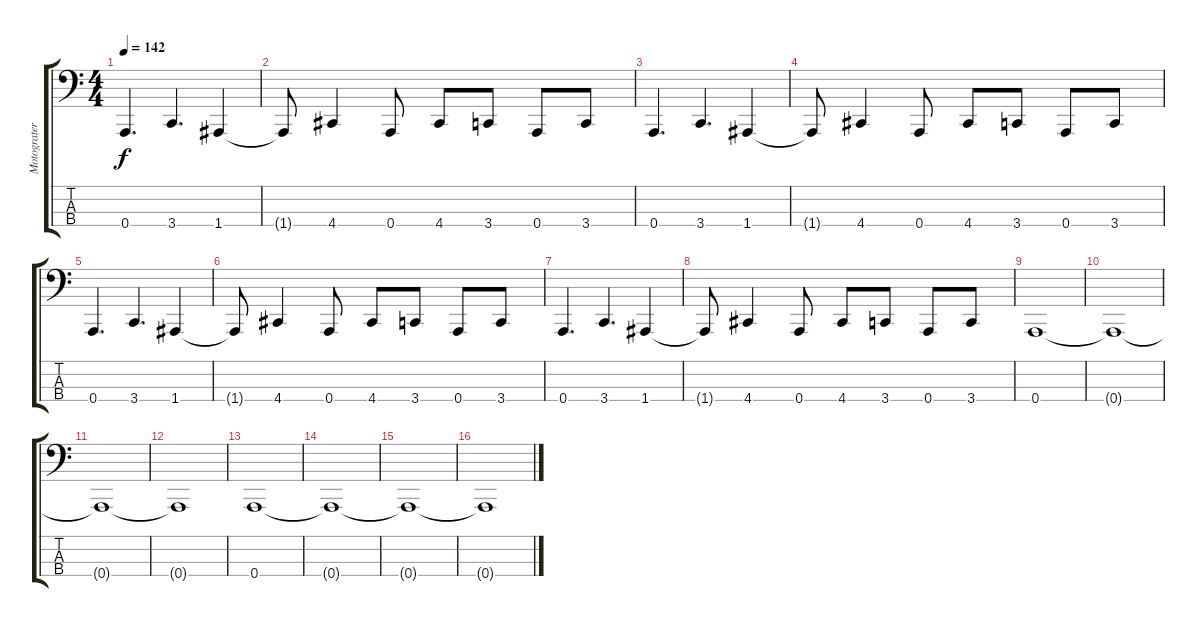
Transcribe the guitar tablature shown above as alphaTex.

\track ("Motograter" "Motograter") {instrument slapbass2}
\staff {score tabs}
\tuning (D2 A1 E1 A0) {hide}
\ts (4 4)
\tempo 142
\clef f4
\ks c
0.4.4{d dy f} 3.4.4{d} 1.4.4 |
1.4{t}.8 4.4.4 0.4.8 4.4.8 3.4.8 0.4.8 3.4.8 |
0.4.4{d} 3.4.4{d} 1.4.4 |
1.4{t}.8 4.4.4 0.4.8 4.4.8 3.4.8 0.4.8 3.4.8 |
0.4.4{d} 3.4.4{d} 1.4.4 |
1.4{t}.8 4.4.4 0.4.8 4.4.8 3.4.8 0.4.8 3.4.8 |
0.4.4{d} 3.4.4{d} 1.4.4 |
1.4{t}.8 4.4.4 0.4.8 4.4.8 3.4.8 0.4.8 3.4.8 |
0.4.1 |
0.4{t}.1 |
0.4{t}.1 |
0.4{t}.1 |
0.4.1 |
0.4{t}.1 |
0.4{t}.1 |
0.4{t}.1
